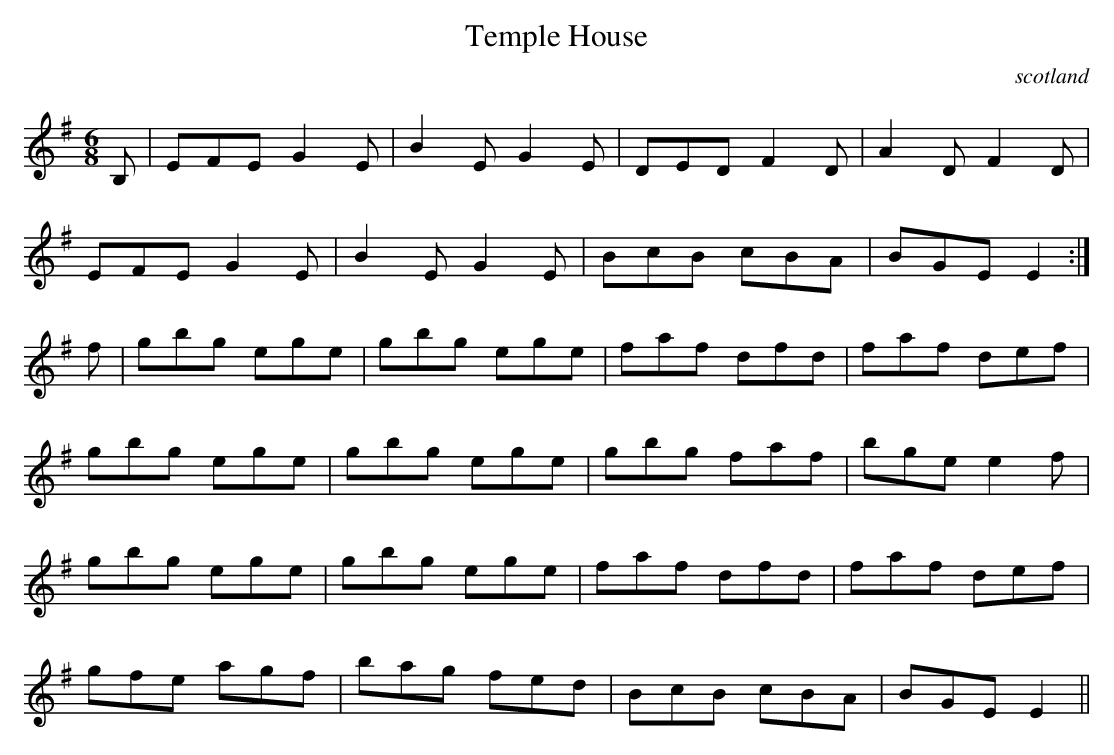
X:1
T:Temple House
O:scotland
M:6/8
L:1/8
K:Em
B,|EFE G2E|B2E G2E|DED F2D|A2D F2D|
EFE G2E|B2E G2E|BcB cBA|BGE E2:|
f|gbg ege|gbg ege|faf dfd|faf def|
gbg ege|gbg ege|gbg faf|bge e2f|
gbg ege|gbg ege|faf dfd|faf def|
gfe agf|bag fed|BcB cBA|BGE E2||
